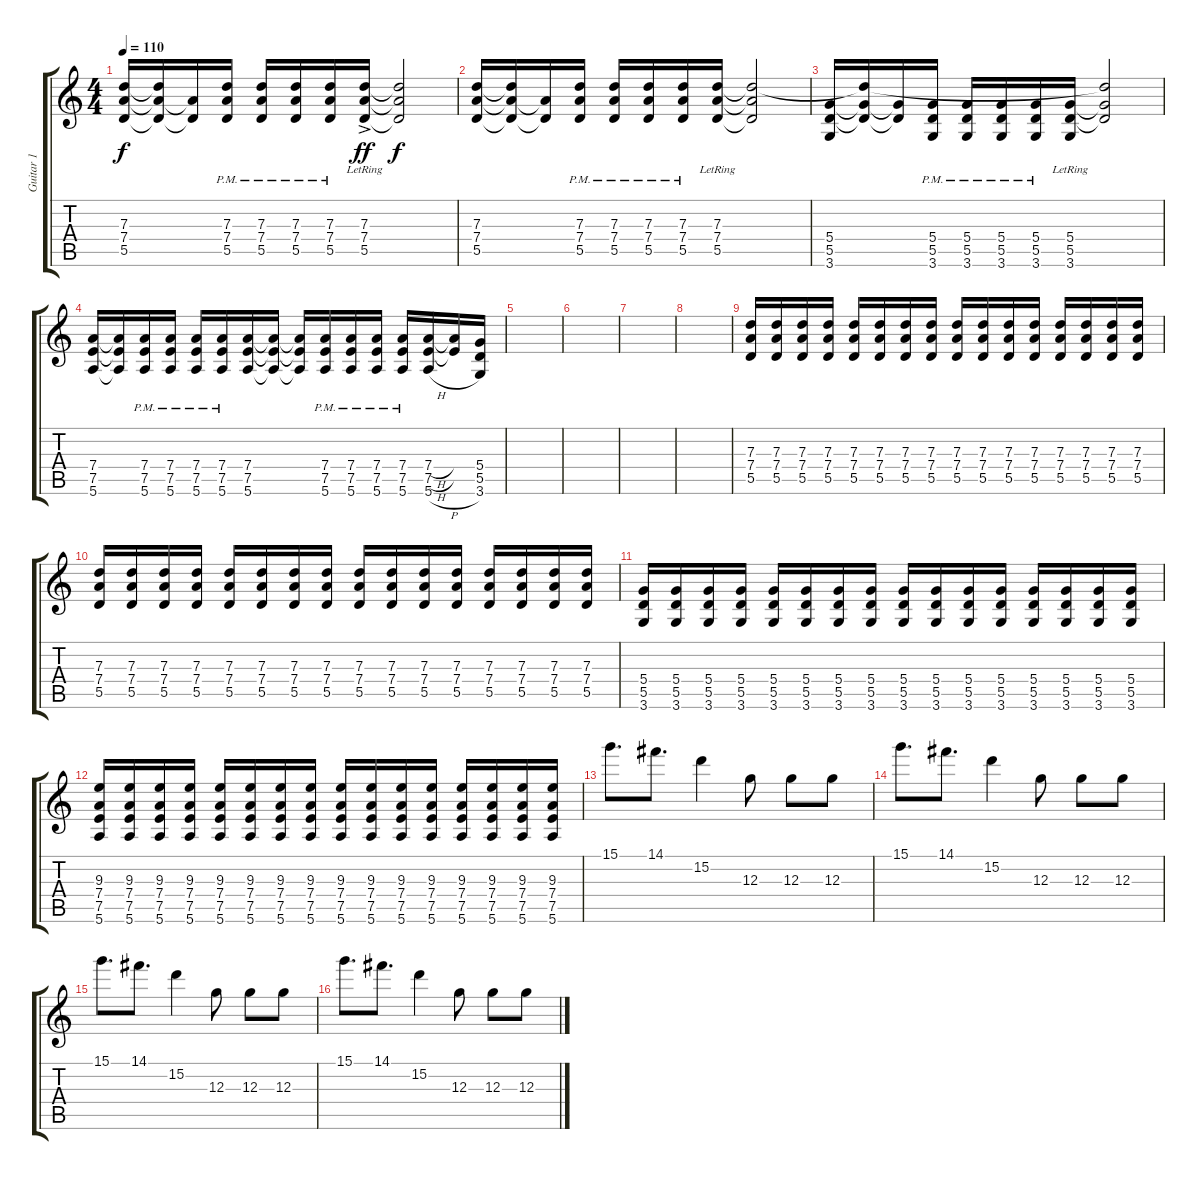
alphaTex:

\track ("Guitar 1" "Guitar 1") {instrument distortionguitar}
\staff {score tabs}
\tuning (E4 B3 G3 D3 A2 E2) {hide}
\ts (4 4)
\tempo 110
\clef g2
\ks c
(7.3 7.4 5.5).16{dy f} (7.3{t} 7.4{t} 5.5{t}).16 (7.4{t} 5.5{t}).16 (7.3{pm} 7.4{pm} 5.5{pm}).16 (7.3{pm} 7.4{pm} 5.5{pm}).16 (7.3{pm} 7.4{pm} 5.5{pm}).16 (7.3{pm} 7.4{pm} 5.5{pm}).16 (7.3{lr} 7.4{lr} 5.5{ac}).16{dy ff} (7.3{t} 7.4{t} 5.5{t}).2{dy f} |
(7.3 7.4 5.5).16 (7.3{t} 7.4{t} 5.5{t}).16 (7.4{t} 5.5{t}).16 (7.3{pm} 7.4{pm} 5.5{pm}).16 (7.3{pm} 7.4{pm} 5.5{pm}).16 (7.3{pm} 7.4{pm} 5.5{pm}).16 (7.3{pm} 7.4{pm} 5.5{pm}).16 (7.3{lr} 7.4{lr} 5.5{lr}).16 (7.3{t} 7.4{t} 5.5{t}).2 |
(5.4 5.5 3.6).16 (7.3{t} 5.4{t} 5.5{t}).16 (5.4{t} 5.5{t}).16 (5.4{pm} 5.5{pm} 3.6{pm}).16 (5.4{pm} 5.5{pm} 3.6{pm}).16 (5.4{pm} 5.5{pm} 3.6{pm}).16 (5.4{pm} 5.5{pm} 3.6{pm}).16 (5.4{lr} 5.5{lr} 3.6).16 (7.3{t} 5.4{t} 5.5{t}).2 |
(7.4 7.5 5.6).16 (7.4{t} 7.5{t} 5.6{t}).16 (7.4{pm} 7.5{pm} 5.6{pm}).16 (7.4{pm} 7.5{pm} 5.6{pm}).16 (7.4{pm} 7.5{pm} 5.6{pm}).16 (7.4{pm} 7.5{pm} 5.6{pm}).16 (7.4 7.5 5.6).16 (7.4{t} 7.5{t} 5.6{t}).16 (7.4{t} 7.5{t} 5.6{t}).16 (7.4{pm} 7.5{pm} 5.6{pm}).16 (7.4{pm} 7.5{pm} 5.6{pm}).16 (7.4{pm} 7.5{pm} 5.6{pm}).16 (7.4{pm} 7.5{pm} 5.6{pm}).16 (7.4{h} 7.5{h} 5.6{h}).16 (7.4{t} 7.5{t}).16 (5.4 5.5 3.6).16 |
|
|
|
|
(7.3 7.4 5.5).16 (7.3 7.4 5.5).16 (7.3 7.4 5.5).16 (7.3 7.4 5.5).16 (7.3 7.4 5.5).16 (7.3 7.4 5.5).16 (7.3 7.4 5.5).16 (7.3 7.4 5.5).16 (7.3 7.4 5.5).16 (7.3 7.4 5.5).16 (7.3 7.4 5.5).16 (7.3 7.4 5.5).16 (7.3 7.4 5.5).16 (7.3 7.4 5.5).16 (7.3 7.4 5.5).16 (7.3 7.4 5.5).16 |
(7.3 7.4 5.5).16 (7.3 7.4 5.5).16 (7.3 7.4 5.5).16 (7.3 7.4 5.5).16 (7.3 7.4 5.5).16 (7.3 7.4 5.5).16 (7.3 7.4 5.5).16 (7.3 7.4 5.5).16 (7.3 7.4 5.5).16 (7.3 7.4 5.5).16 (7.3 7.4 5.5).16 (7.3 7.4 5.5).16 (7.3 7.4 5.5).16 (7.3 7.4 5.5).16 (7.3 7.4 5.5).16 (7.3 7.4 5.5).16 |
(5.4 5.5 3.6).16 (5.4 5.5 3.6).16 (5.4 5.5 3.6).16 (5.4 5.5 3.6).16 (5.4 5.5 3.6).16 (5.4 5.5 3.6).16 (5.4 5.5 3.6).16 (5.4 5.5 3.6).16 (5.4 5.5 3.6).16 (5.4 5.5 3.6).16 (5.4 5.5 3.6).16 (5.4 5.5 3.6).16 (5.4 5.5 3.6).16 (5.4 5.5 3.6).16 (5.4 5.5 3.6).16 (5.4 5.5 3.6).16 |
(9.3 7.4 7.5 5.6).16 (9.3 7.4 7.5 5.6).16 (9.3 7.4 7.5 5.6).16 (9.3 7.4 7.5 5.6).16 (9.3 7.4 7.5 5.6).16 (9.3 7.4 7.5 5.6).16 (9.3 7.4 7.5 5.6).16 (9.3 7.4 7.5 5.6).16 (9.3 7.4 7.5 5.6).16 (9.3 7.4 7.5 5.6).16 (9.3 7.4 7.5 5.6).16 (9.3 7.4 7.5 5.6).16 (9.3 7.4 7.5 5.6).16 (9.3 7.4 7.5 5.6).16 (9.3 7.4 7.5 5.6).16 (9.3 7.4 7.5 5.6).16 |
15.1.8{d} 14.1.8{d} 15.2.4 12.3.8 12.3.8 12.3.8 |
15.1.8{d} 14.1.8{d} 15.2.4 12.3.8 12.3.8 12.3.8 |
15.1.8{d} 14.1.8{d} 15.2.4 12.3.8 12.3.8 12.3.8 |
15.1.8{d} 14.1.8{d} 15.2.4 12.3.8 12.3.8 12.3.8
